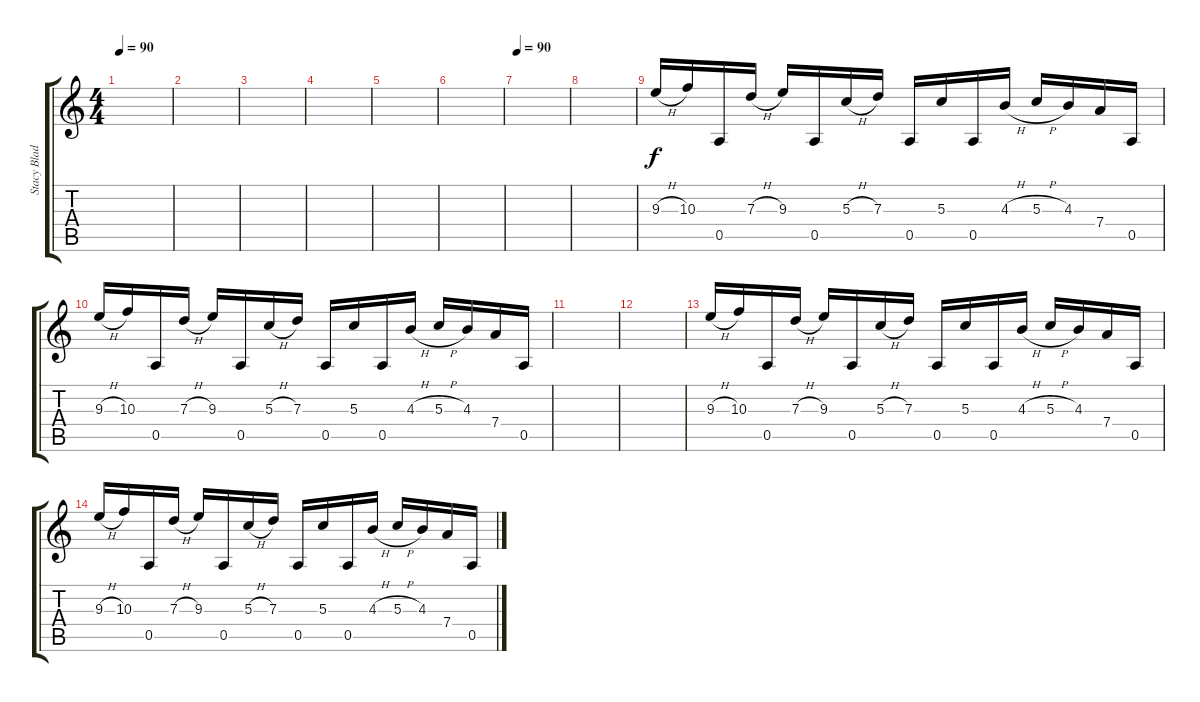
\track ("Stacy Blades(solo)" "Stacy Blad") {instrument distortionguitar}
\staff {score tabs}
\tuning (E4 B3 G3 D3 A2 E2) {hide}
\ts (4 4)
\tempo 90
\clef g2
\ks c
|
|
|
|
|
|
\tempo 90
|
|
9.3{h}.16 10.3.16 0.5.16 7.3{h}.16 9.3.16 0.5.16 5.3{h}.16 7.3.16 0.5.16 5.3.16 0.5.16 4.3{h}.16 5.3{h}.16 4.3.16 7.4.16 0.5.16 |
9.3{h}.16 10.3.16 0.5.16 7.3{h}.16 9.3.16 0.5.16 5.3{h}.16 7.3.16 0.5.16 5.3.16 0.5.16 4.3{h}.16 5.3{h}.16 4.3.16 7.4.16 0.5.16 |
|
|
9.3{h}.16 10.3.16 0.5.16 7.3{h}.16 9.3.16 0.5.16 5.3{h}.16 7.3.16 0.5.16 5.3.16 0.5.16 4.3{h}.16 5.3{h}.16 4.3.16 7.4.16 0.5.16 |
9.3{h}.16 10.3.16 0.5.16 7.3{h}.16 9.3.16 0.5.16 5.3{h}.16 7.3.16 0.5.16 5.3.16 0.5.16 4.3{h}.16 5.3{h}.16 4.3.16 7.4.16 0.5.16
